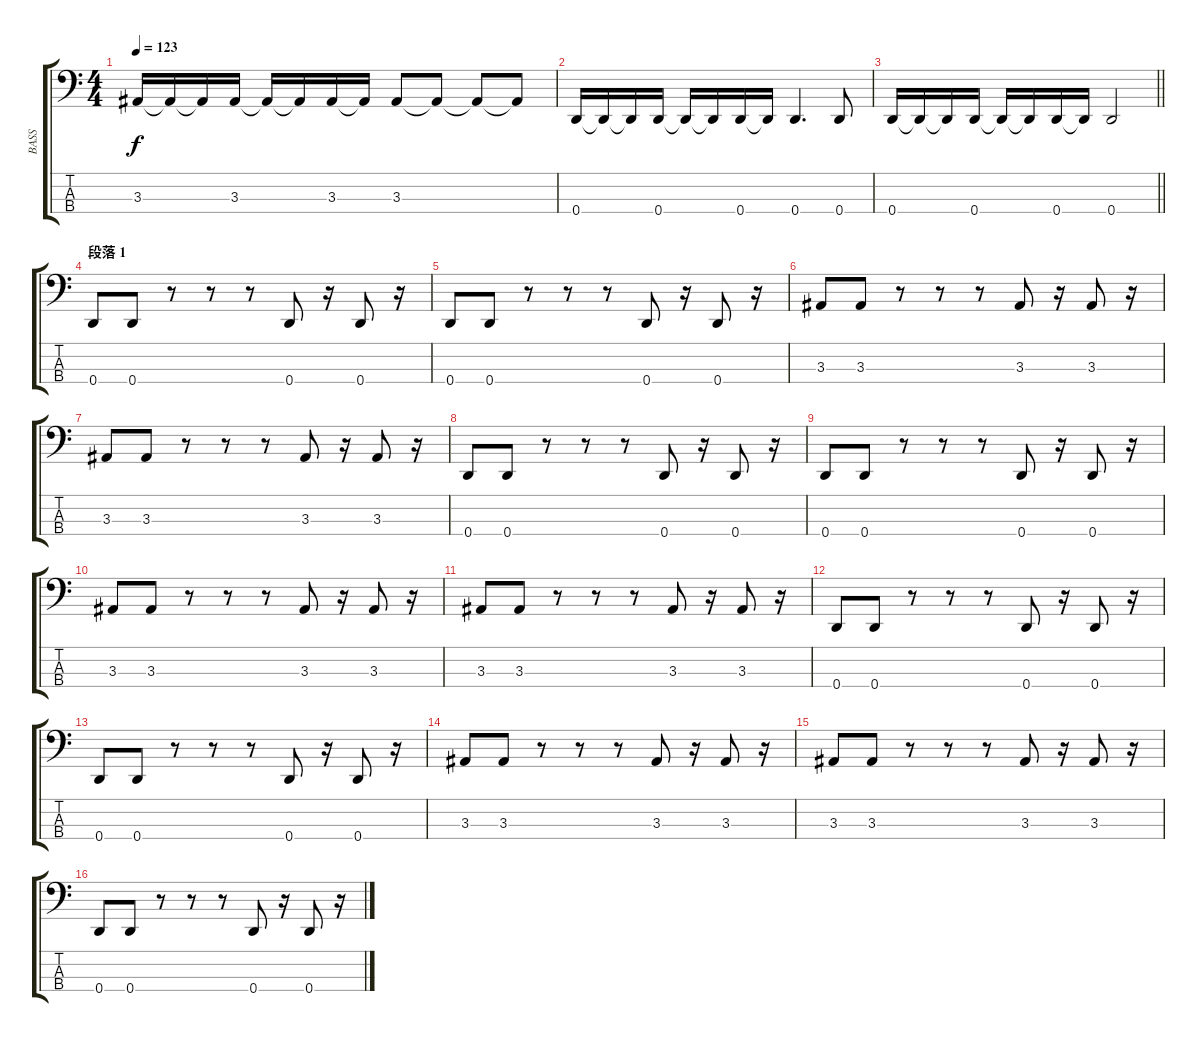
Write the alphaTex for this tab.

\track ("BASS" "BASS") {instrument electricbassfinger}
\staff {score tabs}
\tuning (F2 C2 G1 D1) {hide}
\ts (4 4)
\tempo 123
\clef f4
\ks c
3.3.16{dy f} 3.3{t}.16 3.3{t}.16 3.3.16 3.3{t}.16 3.3{t}.16 3.3.16 3.3{t}.16 3.3.8 3.3{t}.8 3.3{t}.8 3.3{t}.8 |
0.4.16 0.4{t}.16 0.4{t}.16 0.4.16 0.4{t}.16 0.4{t}.16 0.4.16 0.4{t}.16 0.4.4{d} 0.4.8 |
\barLineRight lightlight
0.4.16 0.4{t}.16 0.4{t}.16 0.4.16 0.4{t}.16 0.4{t}.16 0.4.16 0.4{t}.16 0.4.2 |
\section ("" "段落 1")
0.4.8 0.4.8 r.8 r.8 r.8 0.4.8 r.16 0.4.8 r.16 |
0.4.8 0.4.8 r.8 r.8 r.8 0.4.8 r.16 0.4.8 r.16 |
3.3.8 3.3.8 r.8 r.8 r.8 3.3.8 r.16 3.3.8 r.16 |
3.3.8 3.3.8 r.8 r.8 r.8 3.3.8 r.16 3.3.8 r.16 |
0.4.8 0.4.8 r.8 r.8 r.8 0.4.8 r.16 0.4.8 r.16 |
0.4.8 0.4.8 r.8 r.8 r.8 0.4.8 r.16 0.4.8 r.16 |
3.3.8 3.3.8 r.8 r.8 r.8 3.3.8 r.16 3.3.8 r.16 |
3.3.8 3.3.8 r.8 r.8 r.8 3.3.8 r.16 3.3.8 r.16 |
0.4.8 0.4.8 r.8 r.8 r.8 0.4.8 r.16 0.4.8 r.16 |
0.4.8 0.4.8 r.8 r.8 r.8 0.4.8 r.16 0.4.8 r.16 |
3.3.8 3.3.8 r.8 r.8 r.8 3.3.8 r.16 3.3.8 r.16 |
3.3.8 3.3.8 r.8 r.8 r.8 3.3.8 r.16 3.3.8 r.16 |
0.4.8 0.4.8 r.8 r.8 r.8 0.4.8 r.16 0.4.8 r.16
